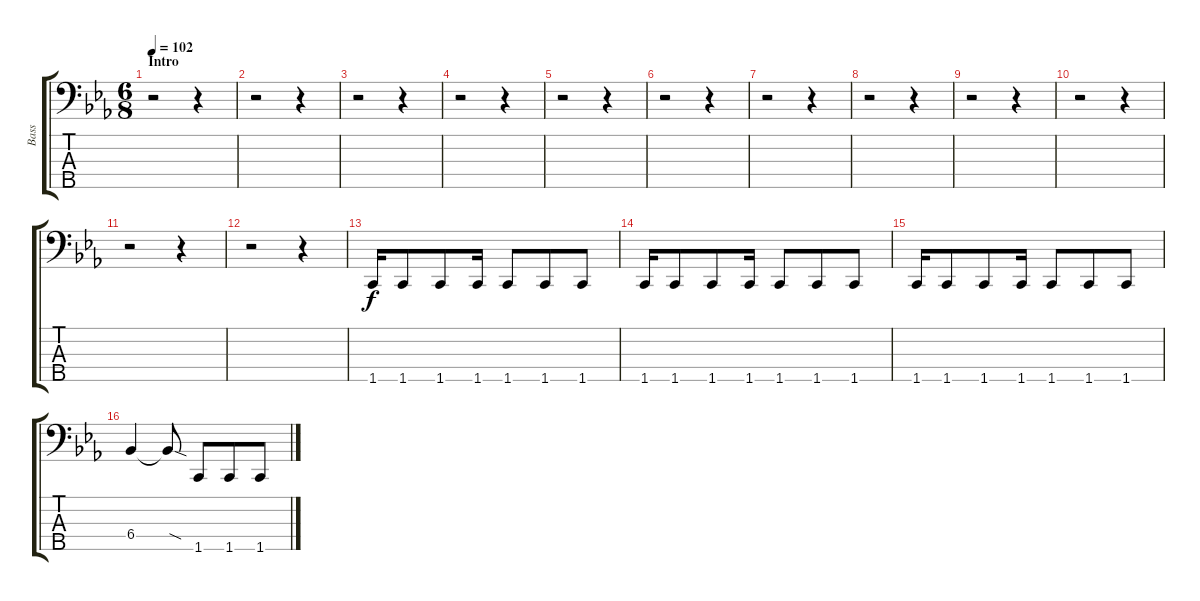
\track ("Bass" "Bass") {instrument electricbassfinger}
\staff {score tabs}
\tuning (G2 D2 A1 E1 B0) {hide}
\ts (6 8)
\section ("" "Intro")
\tempo 102
\clef f4
\ks cminor
r.2{dy f instrument electricbassfinger} r.4 |
r.2 r.4 |
r.2 r.4 |
r.2 r.4 |
r.2 r.4 |
r.2 r.4 |
r.2 r.4 |
r.2 r.4 |
r.2 r.4 |
r.2 r.4 |
r.2 r.4 |
r.2 r.4 |
1.5.16 1.5.8 1.5.8 1.5.16 1.5.8 1.5.8 1.5.8 |
1.5.16 1.5.8 1.5.8 1.5.16 1.5.8 1.5.8 1.5.8 |
1.5.16 1.5.8 1.5.8 1.5.16 1.5.8 1.5.8 1.5.8 |
6.4.4 6.4{sod t}.8 1.5.8 1.5.8 1.5.8
